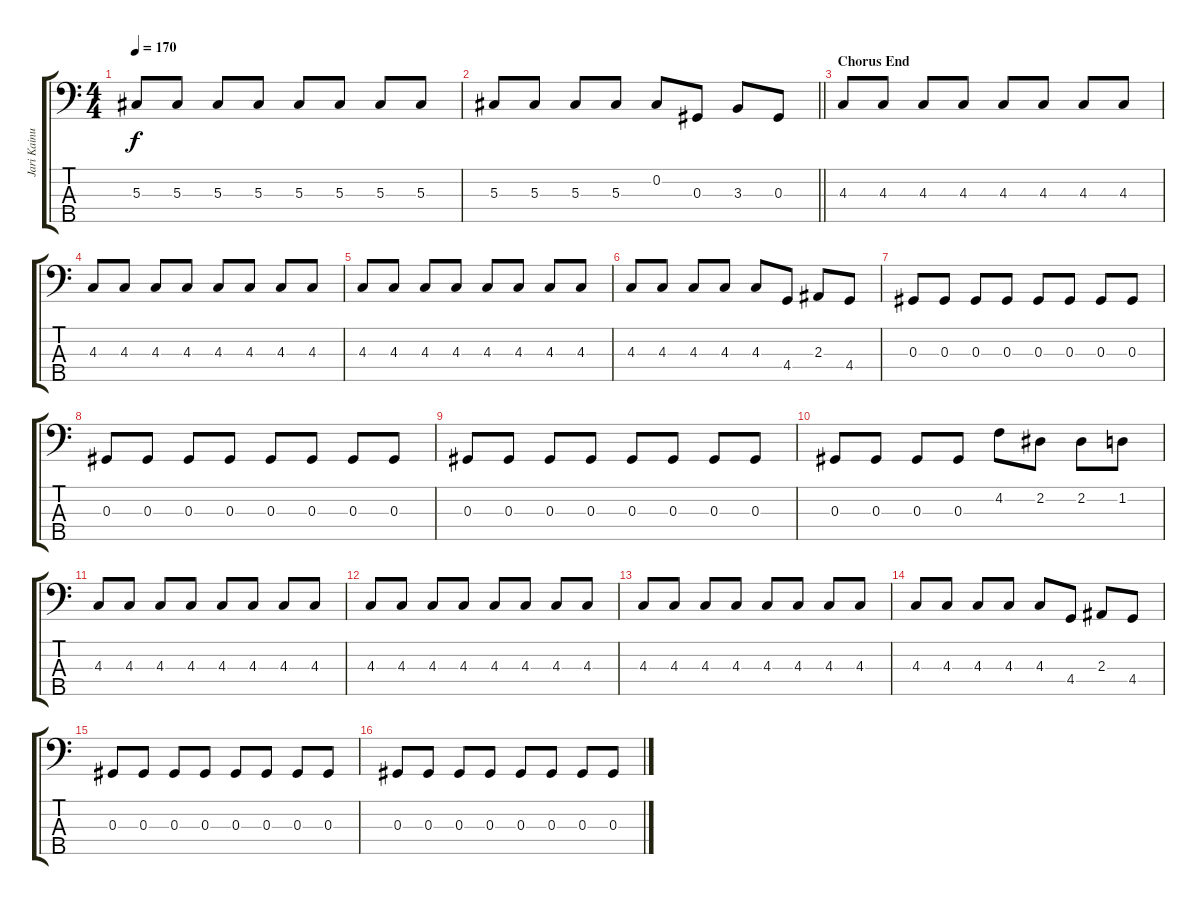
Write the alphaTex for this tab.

\track ("Jari Kainulainen" "Jari Kainu") {instrument electricbassfinger}
\staff {score tabs}
\tuning (Gb2 Db2 Ab1 Eb1 Bb0) {hide}
\ts (4 4)
\tempo 170
\clef f4
\ks c
5.3.8{dy f} 5.3.8 5.3.8 5.3.8 5.3.8 5.3.8 5.3.8 5.3.8 |
\barLineRight lightlight
5.3.8 5.3.8 5.3.8 5.3.8 0.2.8 0.3.8 3.3.8 0.3.8 |
\section ("" "Chorus End")
4.3.8 4.3.8 4.3.8 4.3.8 4.3.8 4.3.8 4.3.8 4.3.8 |
4.3.8 4.3.8 4.3.8 4.3.8 4.3.8 4.3.8 4.3.8 4.3.8 |
4.3.8 4.3.8 4.3.8 4.3.8 4.3.8 4.3.8 4.3.8 4.3.8 |
4.3.8 4.3.8 4.3.8 4.3.8 4.3.8 4.4.8 2.3.8 4.4.8 |
0.3.8 0.3.8 0.3.8 0.3.8 0.3.8 0.3.8 0.3.8 0.3.8 |
0.3.8 0.3.8 0.3.8 0.3.8 0.3.8 0.3.8 0.3.8 0.3.8 |
0.3.8 0.3.8 0.3.8 0.3.8 0.3.8 0.3.8 0.3.8 0.3.8 |
0.3.8 0.3.8 0.3.8 0.3.8 4.2.8 2.2.8 2.2.8 1.2.8 |
4.3.8 4.3.8 4.3.8 4.3.8 4.3.8 4.3.8 4.3.8 4.3.8 |
4.3.8 4.3.8 4.3.8 4.3.8 4.3.8 4.3.8 4.3.8 4.3.8 |
4.3.8 4.3.8 4.3.8 4.3.8 4.3.8 4.3.8 4.3.8 4.3.8 |
4.3.8 4.3.8 4.3.8 4.3.8 4.3.8 4.4.8 2.3.8 4.4.8 |
0.3.8 0.3.8 0.3.8 0.3.8 0.3.8 0.3.8 0.3.8 0.3.8 |
0.3.8 0.3.8 0.3.8 0.3.8 0.3.8 0.3.8 0.3.8 0.3.8
